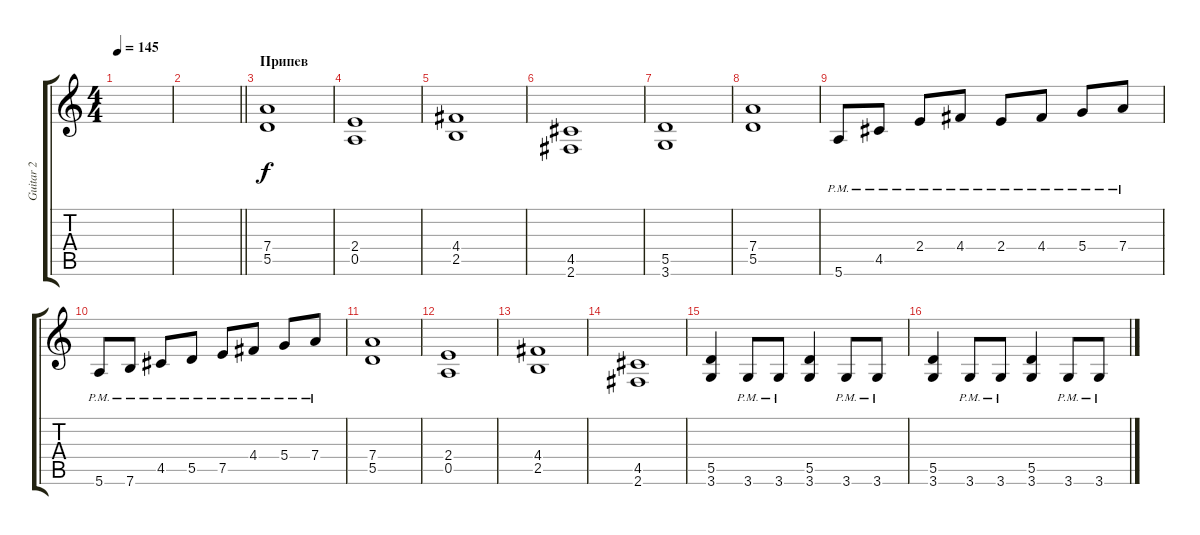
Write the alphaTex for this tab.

\track ("Guitar 2" "Guitar 2") {instrument distortionguitar}
\staff {score tabs}
\tuning (E4 B3 G3 D3 A2 E2) {hide}
\ts (4 4)
\tempo 145
\clef g2
\ks c
|
\barLineRight lightlight
|
\section ("" "Припев")
(7.4 5.5).1 |
(2.4 0.5).1 |
(4.4 2.5).1 |
(4.5 2.6).1 |
(5.5 3.6).1 |
(7.4 5.5).1 |
5.6{pm}.8 4.5{pm}.8 2.4{pm}.8 4.4{pm}.8 2.4{pm}.8 4.4{pm}.8 5.4{pm}.8 7.4{pm}.8 |
5.6{pm}.8 7.6{pm}.8 4.5{pm}.8 5.5{pm}.8 7.5{pm}.8 4.4{pm}.8 5.4{pm}.8 7.4{pm}.8 |
(7.4 5.5).1 |
(2.4 0.5).1 |
(4.4 2.5).1 |
(4.5 2.6).1 |
(5.5 3.6).4 3.6{pm}.8 3.6{pm}.8 (5.5 3.6).4 3.6{pm}.8 3.6{pm}.8 |
(5.5 3.6).4 3.6{pm}.8 3.6{pm}.8 (5.5 3.6).4 3.6{pm}.8 3.6{pm}.8
